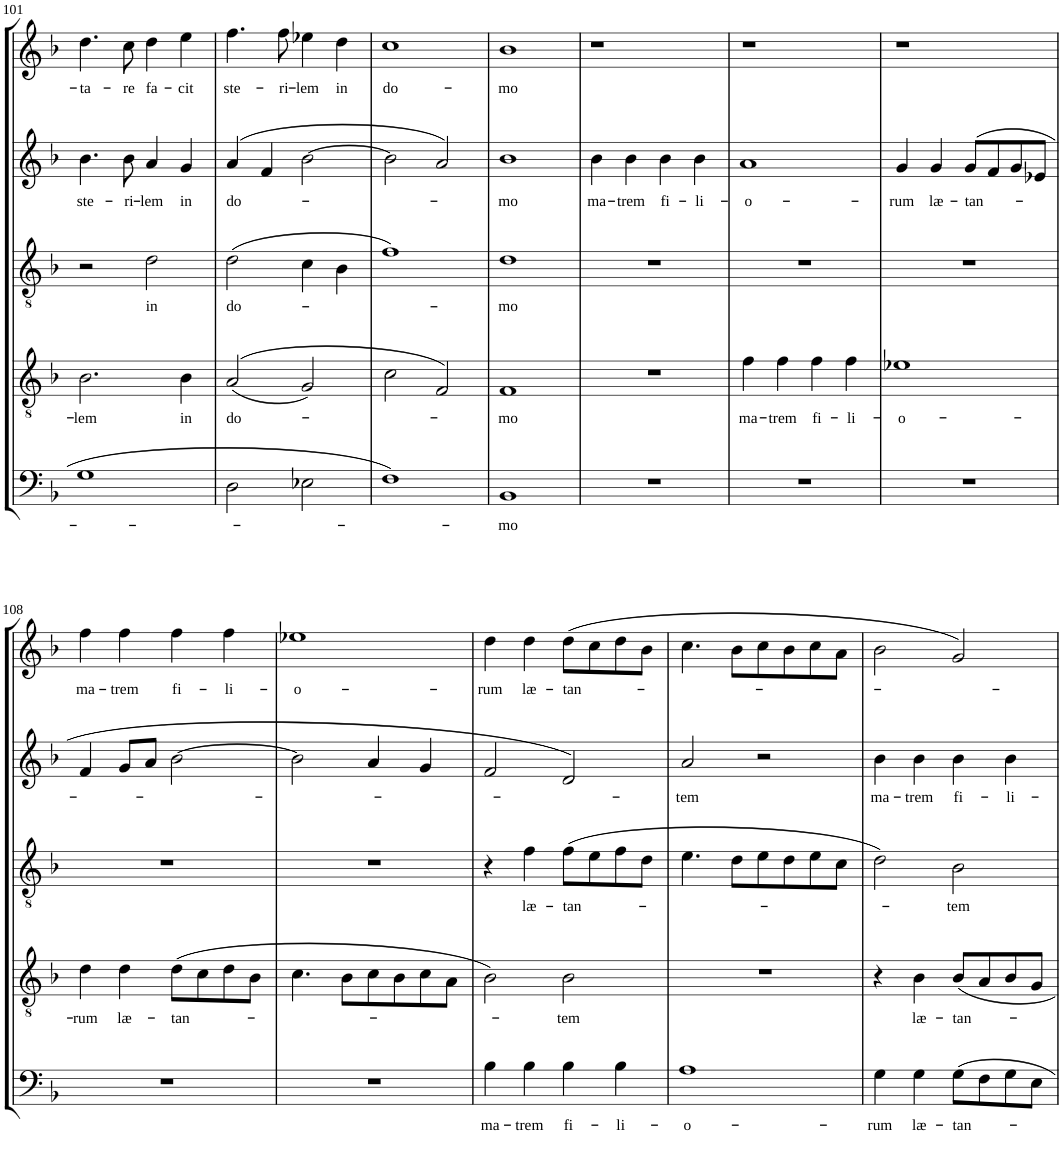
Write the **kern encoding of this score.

**kern	**text	**kern	**text	**kern	**text	**kern	**text	**kern	**text
*part5	*part5	*part4	*part4	*part3	*part3	*part2	*part2	*part1	*part1
*staff5	*staff5	*staff4	*staff4	*staff3	*staff3	*staff2	*staff2	*staff1	*staff1
*I"Basso	*	*I"Tenore	*	*I"Alto	*	*I"Alto	*	*I"Canto	*
!!LO:PB:g=z
*clefF4	*	*clefGv2	*	*clefGv2	*	*clefG2	*	*clefG2	*
*Trd7c12	*	*	*	*	*	*	*	*	*
*k[b-]	*	*k[b-]	*	*k[b-]	*	*k[b-]	*	*k[b-]	*
*F:	*	*F:	*	*F:	*	*F:	*	*F:	*
*M4/4	*	*M4/4	*	*M4/4	*	*M4/4	*	*M4/4	*
*met(c)	*	*met(c)	*	*met(c)	*	*met(c)	*	*met(c)	*
=101	=101	=101	=101	=101	=101	=101	=101	=101	=101
!	!LO:LY:b	!	!LO:LY:b	!	!	!	!LO:LY:b	!	!LO:LY:b
1G	-­-	2.B-\	-lem	2r	.	4.b-\	ste-	4.dd\	-ta-
!	!	!	!	!	!	!	!LO:LY:b	!	!LO:LY:b
.	.	.	.	.	.	8b-\	-ri-	8cc\	-re
!	!	!	!	!	!LO:LY:b	!	!LO:LY:b	!	!LO:LY:b
.	.	.	.	2d\	in	4a/	-lem	4dd\	fa-
!	!	!	!LO:LY:b	!	!	!	!LO:LY:b	!	!LO:LY:b
.	.	4B-\	in	.	.	4g/	in	4ee\	-cit
=102	=102	=102	=102	=102	=102	=102	=102	=102	=102
!	!	!	!LO:LY:b	!	!LO:LY:b	!	!LO:LY:b	!	!LO:LY:b
2D\	.	((2A/	do-	(2d\	do-	(4a/	do-	4.ff\	ste-
.	.	.	.	.	.	4f/	.	.	.
!	!	!	!	!	!	!	!	!	!LO:LY:b
.	.	.	.	.	.	.	.	8ff\	-ri-
!	!	!	!	!	!	!	!	!	!LO:LY:b
2E-X\	.	2G/)	.	4c\	.	[2b-\	.	4ee-X\	-lem
!	!	!	!	!	!	!	!	!	!LO:LY:b
.	.	.	.	4B-\	.	.	.	4dd\	in
=103	=103	=103	=103	=103	=103	=103	=103	=103	=103
!	!	!	!	!	!	!	!	!	!LO:LY:b
1F	.	2c\	.	1f)	.	2b-\]	.	1cc	do-
.	.	2F/)	.	.	.	2a/)	.	.	.
=104	=104	=104	=104	=104	=104	=104	=104	=104	=104
!	!LO:LY:b	!	!LO:LY:b	!	!LO:LY:b	!	!LO:LY:b	!	!LO:LY:b
1BB-	-mo	1F	-mo	1d	-mo	1b-	-mo	1b-	-mo
=105	=105	=105	=105	=105	=105	=105	=105	=105	=105
!	!	!	!	!	!	!	!LO:LY:b	!	!
1r	.	1r	.	1r	.	4b-\	ma-	1r	.
!	!	!	!	!	!	!	!LO:LY:b	!	!
.	.	.	.	.	.	4b-\	-trem	.	.
!	!	!	!	!	!	!	!LO:LY:b	!	!
.	.	.	.	.	.	4b-\	fi-	.	.
!	!	!	!	!	!	!	!LO:LY:b	!	!
.	.	.	.	.	.	4b-\	-li-	.	.
=106	=106	=106	=106	=106	=106	=106	=106	=106	=106
!	!	!	!LO:LY:b	!	!	!	!LO:LY:b	!	!
1r	.	4f\	ma-	1r	.	1a	-o-	1r	.
!	!	!	!LO:LY:b	!	!	!	!	!	!
.	.	4f\	-trem	.	.	.	.	.	.
!	!	!	!LO:LY:b	!	!	!	!	!	!
.	.	4f\	fi-	.	.	.	.	.	.
!	!	!	!LO:LY:b	!	!	!	!	!	!
.	.	4f\	-li-	.	.	.	.	.	.
=107	=107	=107	=107	=107	=107	=107	=107	=107	=107
!	!	!	!LO:LY:b	!	!	!	!LO:LY:b	!	!
1r	.	1e-X	-o-	1r	.	4g/	-rum	1r	.
!	!	!	!	!	!	!	!LO:LY:b	!	!
.	.	.	.	.	.	4g/	læ-	.	.
!	!	!	!	!	!	!	!LO:LY:b	!	!
.	.	.	.	.	.	(8g/L	-tan-	.	.
.	.	.	.	.	.	8f/	.	.	.
.	.	.	.	.	.	8g/	.	.	.
.	.	.	.	.	.	8e-X/J	.	.	.
!!LO:LB:g=z
=108	=108	=108	=108	=108	=108	=108	=108	=108	=108
!	!	!	!LO:LY:b	!	!	!	!LO:LY:b	!	!LO:LY:b
1r	.	4d\	-rum	1r	.	4f/	-­-	4ff\	ma-
!	!	!	!LO:LY:b	!	!	!	!	!	!LO:LY:b
.	.	4d\	læ-	.	.	8g/L	.	4ff\	-trem
.	.	.	.	.	.	8a/J	.	.	.
!	!	!	!LO:LY:b	!	!	!	!	!	!LO:LY:b
.	.	(8d\L	-tan-	.	.	[2b-\	.	4ff\	fi-
.	.	8c\	.	.	.	.	.	.	.
!	!	!	!	!	!	!	!	!	!LO:LY:b
.	.	8d\	.	.	.	.	.	4ff\	-li-
.	.	8B-\J	.	.	.	.	.	.	.
=109	=109	=109	=109	=109	=109	=109	=109	=109	=109
!	!	!	!	!	!	!	!	!	!LO:LY:b
1r	.	4.c\	.	1r	.	2b-\]	.	1ee-X	-o-
.	.	8B-\L	.	.	.	.	.	.	.
.	.	8c\	.	.	.	4a/	.	.	.
.	.	8B-\	.	.	.	.	.	.	.
.	.	8c\	.	.	.	4g/	.	.	.
.	.	8A\J	.	.	.	.	.	.	.
=110	=110	=110	=110	=110	=110	=110	=110	=110	=110
!	!LO:LY:b	!	!	!	!	!	!	!	!LO:LY:b
4B-\	ma-	2B-\)	.	4r	.	2f/	.	4dd\	-rum
!	!LO:LY:b	!	!	!	!LO:LY:b	!	!	!	!LO:LY:b
4B-\	-trem	.	.	4f\	læ-	.	.	4dd\	læ-
!	!LO:LY:b	!	!LO:LY:b	!	!LO:LY:b	!	!	!	!LO:LY:b
4B-\	fi-	2B-\	-tem	(8f\L	-tan-	2d/)	.	(8dd\L	-tan-
.	.	.	.	8e\	.	.	.	8cc\	.
!	!LO:LY:b	!	!	!	!	!	!	!	!
4B-\	-li-	.	.	8f\	.	.	.	8dd\	.
.	.	.	.	8d\J	.	.	.	8b-\J	.
=111	=111	=111	=111	=111	=111	=111	=111	=111	=111
!	!LO:LY:b	!	!	!	!	!	!LO:LY:b	!	!
1A	-o-	1r	.	4.e\	.	2a/	-tem	4.cc\	.
.	.	.	.	8d\L	.	.	.	8b-\L	.
.	.	.	.	8e\	.	2r	.	8cc\	.
.	.	.	.	8d\	.	.	.	8b-\	.
.	.	.	.	8e\	.	.	.	8cc\	.
.	.	.	.	8c\J	.	.	.	8a\J	.
=112	=112	=112	=112	=112	=112	=112	=112	=112	=112
!	!LO:LY:b	!	!	!	!	!	!LO:LY:b	!	!
4G\	-rum	4r	.	2d\)	.	4b-\	ma-	2b-\	.
!	!LO:LY:b	!	!LO:LY:b	!	!	!	!LO:LY:b	!	!
4G\	læ-	4B-\	læ-	.	.	4b-\	-trem	.	.
!	!LO:LY:b	!	!LO:LY:b	!	!LO:LY:b	!	!LO:LY:b	!	!
8G\L	-tan-	8B-/L	-tan-	2B-\	-tem	4b-\	fi-	2g/)	.
8F\	.	8A/	.	.	.	.	.	.	.
!	!	!	!	!	!	!	!LO:LY:b	!	!
8G\	.	8B-/	.	.	.	4b-\	-li-	.	.
8E\J	.	8G/J	.	.	.	.	.	.	.
=	=	=	=	=	=	=	=	=	=
*-	*-	*-	*-	*-	*-	*-	*-	*-	*-
